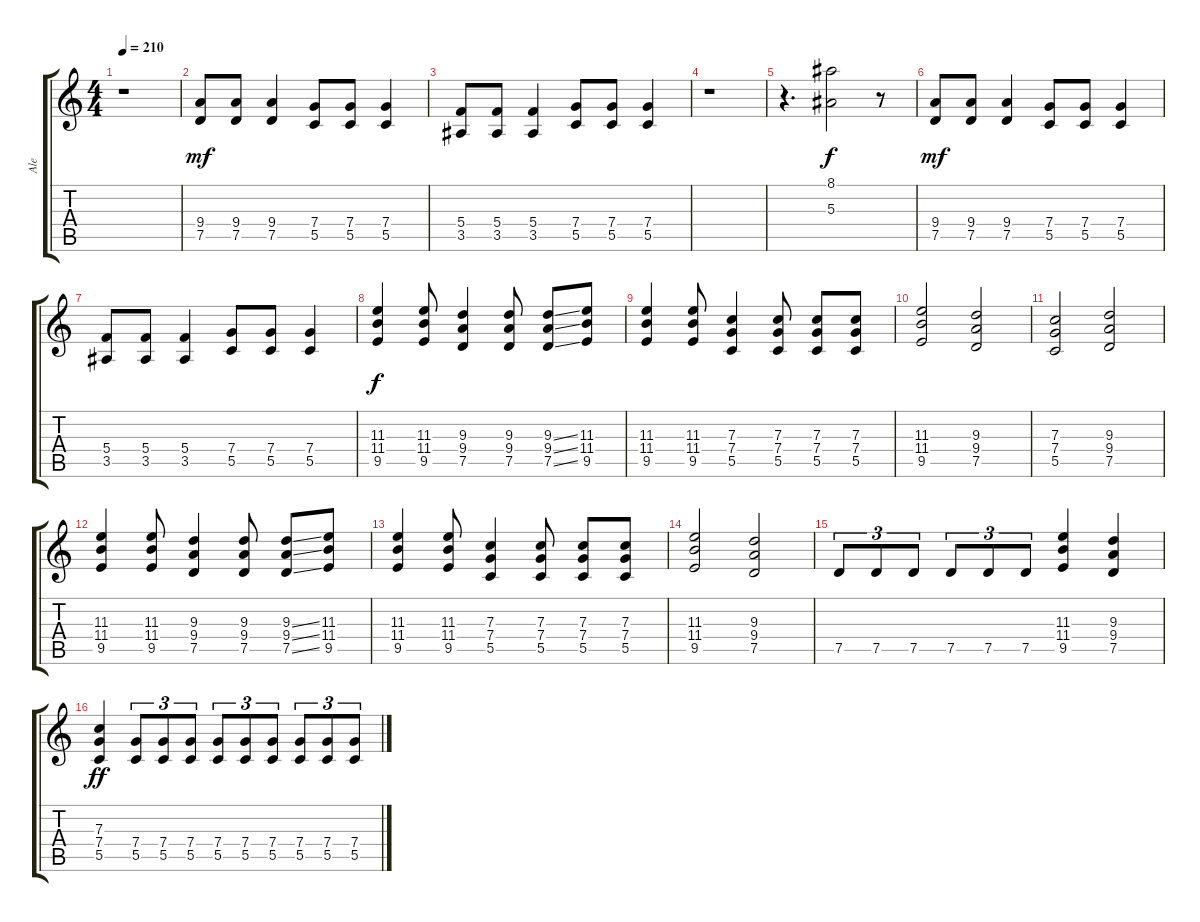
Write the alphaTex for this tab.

\track ("Ale" "Ale") {instrument distortionguitar}
\staff {score tabs}
\tuning (D4 A3 F3 C3 G2 D2) {hide}
\ts (4 4)
\tempo 210
\clef g2
\ks c
r.1{dy f} |
(9.4 7.5).8{dy mf} (9.4 7.5).8 (9.4 7.5).4 (7.4 5.5).8 (7.4 5.5).8 (7.4 5.5).4 |
(5.4 3.5).8 (5.4 3.5).8 (5.4 3.5).4 (7.4 5.5).8 (7.4 5.5).8 (7.4 5.5).4 |
r.1 |
r.4{d} (8.1 5.3).2{dy f} r.8 |
(9.4 7.5).8{dy mf} (9.4 7.5).8 (9.4 7.5).4 (7.4 5.5).8 (7.4 5.5).8 (7.4 5.5).4 |
(5.4 3.5).8 (5.4 3.5).8 (5.4 3.5).4 (7.4 5.5).8 (7.4 5.5).8 (7.4 5.5).4 |
(11.3 11.4 9.5).4{dy f} (11.3 11.4 9.5).8 (9.3 9.4 7.5).4 (9.3 9.4 7.5).8 (9.3{ss} 9.4{ss} 7.5{ss}).8 (11.3 11.4 9.5).8 |
(11.3 11.4 9.5).4 (11.3 11.4 9.5).8 (7.3 7.4 5.5).4 (7.3 7.4 5.5).8 (7.3 7.4 5.5).8 (7.3 7.4 5.5).8 |
(11.3 11.4 9.5).2 (9.3 9.4 7.5).2 |
(7.3 7.4 5.5).2 (9.3 9.4 7.5).2 |
(11.3 11.4 9.5).4 (11.3 11.4 9.5).8 (9.3 9.4 7.5).4 (9.3 9.4 7.5).8 (9.3{ss} 9.4{ss} 7.5{ss}).8 (11.3 11.4 9.5).8 |
(11.3 11.4 9.5).4 (11.3 11.4 9.5).8 (7.3 7.4 5.5).4 (7.3 7.4 5.5).8 (7.3 7.4 5.5).8 (7.3 7.4 5.5).8 |
(11.3 11.4 9.5).2 (9.3 9.4 7.5).2 |
7.5.8{tu (3 2)} 7.5.8{tu (3 2)} 7.5.8{tu (3 2)} 7.5.8{tu (3 2)} 7.5.8{tu (3 2)} 7.5.8{tu (3 2)} (11.3 11.4 9.5).4 (9.3 9.4 7.5).4 |
(7.3 7.4 5.5).4{dy ff} (7.4 5.5).8{tu (3 2)} (7.4 5.5).8{tu (3 2)} (7.4 5.5).8{tu (3 2)} (7.4 5.5).8{tu (3 2)} (7.4 5.5).8{tu (3 2)} (7.4 5.5).8{tu (3 2)} (7.4 5.5).8{tu (3 2)} (7.4 5.5).8{tu (3 2)} (7.4 5.5).8{tu (3 2)}
